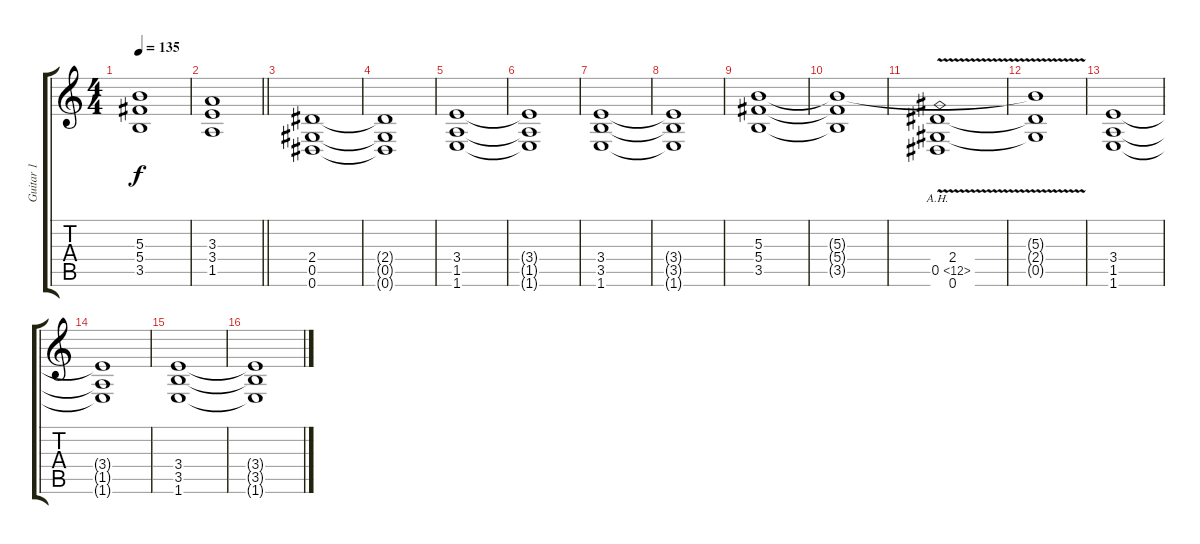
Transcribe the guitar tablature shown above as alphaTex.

\track ("Guitar 1" "Guitar 1") {instrument distortionguitar}
\staff {score tabs}
\tuning (Eb4 Bb3 Gb3 Db3 Ab2 Eb2) {hide}
\ts (4 4)
\tempo 135
\clef g2
\ks c
(5.3 5.4 3.5).1{dy f} |
\barLineRight lightlight
(3.3 3.4 1.5).1 |
\section ("" "")
(2.4 0.5 0.6).1{instrument distortionguitar} |
(2.4{t} 0.5{t} 0.6{t}).1 |
(3.4 1.5 1.6).1 |
(3.4{t} 1.5{t} 1.6{t}).1 |
(3.4 3.5 1.6).1 |
(3.4{t} 3.5{t} 1.6{t}).1 |
(5.3 5.4 3.5).1 |
(5.3{t} 5.4{t} 3.5{t}).1 |
(2.4 0.5{ah 12 v} 0.6).1 |
(5.3{t} 2.4{t} 0.5{t}).1 |
(3.4 1.5 1.6).1 |
(3.4{t} 1.5{t} 1.6{t}).1 |
(3.4 3.5 1.6).1 |
(3.4{t} 3.5{t} 1.6{t}).1
